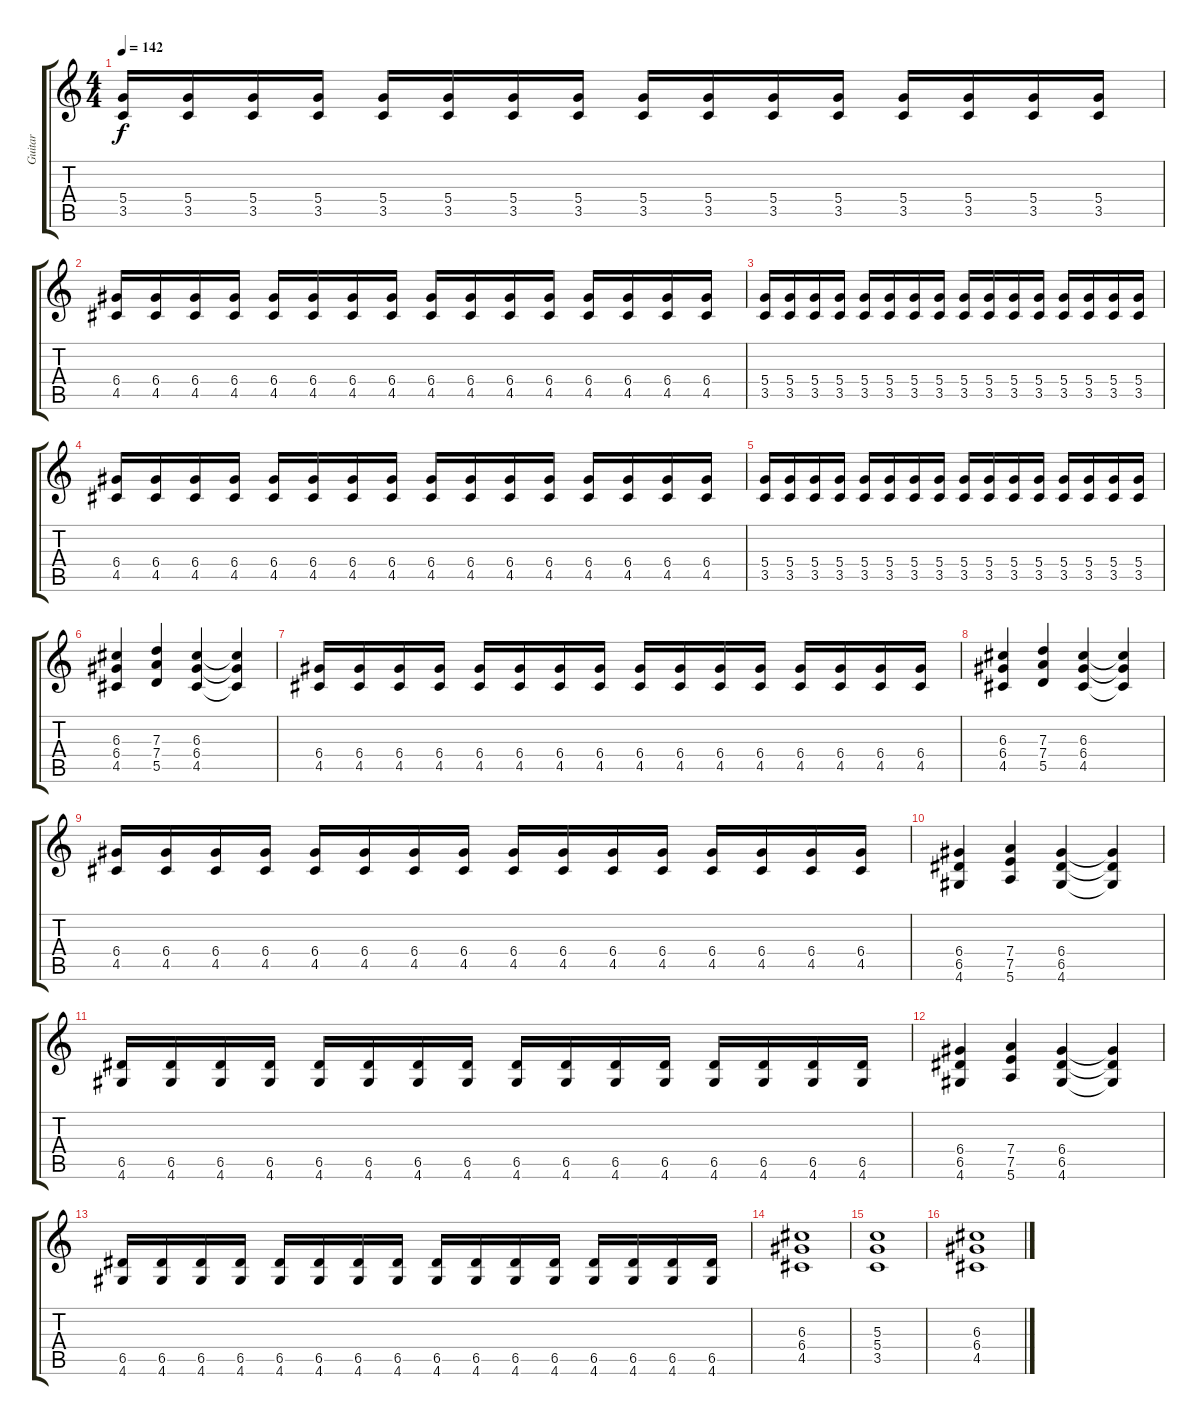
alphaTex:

\track ("Guitar" "Guitar") {instrument distortionguitar}
\staff {score tabs}
\tuning (E4 B3 G3 D3 A2 E2) {hide}
\ts (4 4)
\tempo 142
\clef g2
\ks c
(5.4 3.5).16{dy f} (5.4 3.5).16 (5.4 3.5).16 (5.4 3.5).16 (5.4 3.5).16 (5.4 3.5).16 (5.4 3.5).16 (5.4 3.5).16 (5.4 3.5).16 (5.4 3.5).16 (5.4 3.5).16 (5.4 3.5).16 (5.4 3.5).16 (5.4 3.5).16 (5.4 3.5).16 (5.4 3.5).16 |
(6.4 4.5).16 (6.4 4.5).16 (6.4 4.5).16 (6.4 4.5).16 (6.4 4.5).16 (6.4 4.5).16 (6.4 4.5).16 (6.4 4.5).16 (6.4 4.5).16 (6.4 4.5).16 (6.4 4.5).16 (6.4 4.5).16 (6.4 4.5).16 (6.4 4.5).16 (6.4 4.5).16 (6.4 4.5).16 |
(5.4 3.5).16 (5.4 3.5).16 (5.4 3.5).16 (5.4 3.5).16 (5.4 3.5).16 (5.4 3.5).16 (5.4 3.5).16 (5.4 3.5).16 (5.4 3.5).16 (5.4 3.5).16 (5.4 3.5).16 (5.4 3.5).16 (5.4 3.5).16 (5.4 3.5).16 (5.4 3.5).16 (5.4 3.5).16 |
(6.4 4.5).16 (6.4 4.5).16 (6.4 4.5).16 (6.4 4.5).16 (6.4 4.5).16 (6.4 4.5).16 (6.4 4.5).16 (6.4 4.5).16 (6.4 4.5).16 (6.4 4.5).16 (6.4 4.5).16 (6.4 4.5).16 (6.4 4.5).16 (6.4 4.5).16 (6.4 4.5).16 (6.4 4.5).16 |
(5.4 3.5).16 (5.4 3.5).16 (5.4 3.5).16 (5.4 3.5).16 (5.4 3.5).16 (5.4 3.5).16 (5.4 3.5).16 (5.4 3.5).16 (5.4 3.5).16 (5.4 3.5).16 (5.4 3.5).16 (5.4 3.5).16 (5.4 3.5).16 (5.4 3.5).16 (5.4 3.5).16 (5.4 3.5).16 |
(6.3 6.4 4.5).4 (7.3 7.4 5.5).4 (6.3 6.4 4.5).4 (6.3{t} 6.4{t} 4.5{t}).4 |
(6.4 4.5).16 (6.4 4.5).16 (6.4 4.5).16 (6.4 4.5).16 (6.4 4.5).16 (6.4 4.5).16 (6.4 4.5).16 (6.4 4.5).16 (6.4 4.5).16 (6.4 4.5).16 (6.4 4.5).16 (6.4 4.5).16 (6.4 4.5).16 (6.4 4.5).16 (6.4 4.5).16 (6.4 4.5).16 |
(6.3 6.4 4.5).4 (7.3 7.4 5.5).4 (6.3 6.4 4.5).4 (6.3{t} 6.4{t} 4.5{t}).4 |
(6.4 4.5).16 (6.4 4.5).16 (6.4 4.5).16 (6.4 4.5).16 (6.4 4.5).16 (6.4 4.5).16 (6.4 4.5).16 (6.4 4.5).16 (6.4 4.5).16 (6.4 4.5).16 (6.4 4.5).16 (6.4 4.5).16 (6.4 4.5).16 (6.4 4.5).16 (6.4 4.5).16 (6.4 4.5).16 |
(6.4 6.5 4.6).4 (7.4 7.5 5.6).4 (6.4 6.5 4.6).4 (6.4{t} 6.5{t} 4.6{t}).4 |
(6.5 4.6).16 (6.5 4.6).16 (6.5 4.6).16 (6.5 4.6).16 (6.5 4.6).16 (6.5 4.6).16 (6.5 4.6).16 (6.5 4.6).16 (6.5 4.6).16 (6.5 4.6).16 (6.5 4.6).16 (6.5 4.6).16 (6.5 4.6).16 (6.5 4.6).16 (6.5 4.6).16 (6.5 4.6).16 |
(6.4 6.5 4.6).4 (7.4 7.5 5.6).4 (6.4 6.5 4.6).4 (6.4{t} 6.5{t} 4.6{t}).4 |
(6.5 4.6).16 (6.5 4.6).16 (6.5 4.6).16 (6.5 4.6).16 (6.5 4.6).16 (6.5 4.6).16 (6.5 4.6).16 (6.5 4.6).16 (6.5 4.6).16 (6.5 4.6).16 (6.5 4.6).16 (6.5 4.6).16 (6.5 4.6).16 (6.5 4.6).16 (6.5 4.6).16 (6.5 4.6).16 |
(6.3 6.4 4.5).1 |
(5.3 5.4 3.5).1 |
(6.3 6.4 4.5).1
